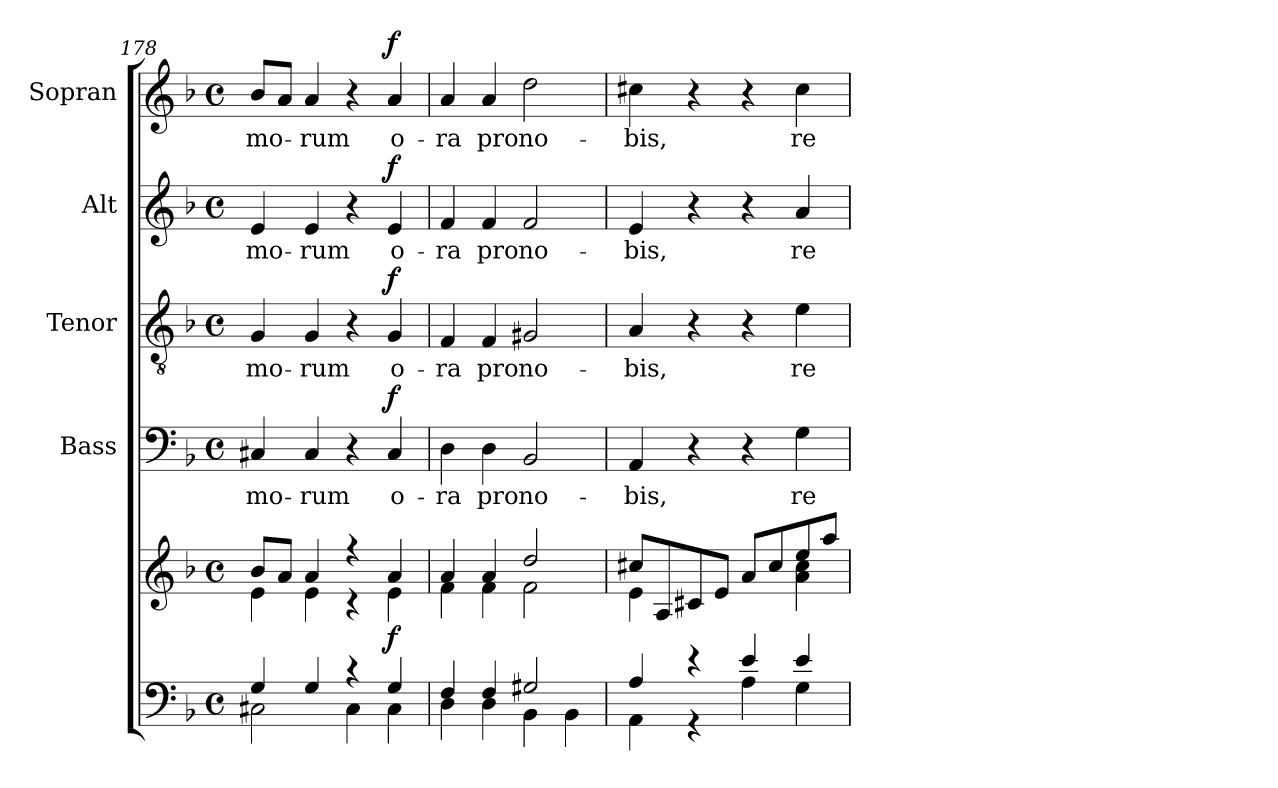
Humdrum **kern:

**kern	**kern	**dynam	**kern	**text	**dynam	**kern	**text	**dynam	**kern	**text	**dynam	**kern	**text	**dynam
*part5	*part5	*part5	*part4	*part4	*part4	*part3	*part3	*part3	*part2	*part2	*part2	*part1	*part1	*part1
*staff6	*staff5	*staff5/6	*staff4	*staff4	*staff4	*staff3	*staff3	*staff3	*staff2	*staff2	*staff2	*staff1	*staff1	*staff1
*	*	*	*I"Bass	*	*	*I"Tenor	*	*	*I"Alt	*	*	*I"Sopran	*	*
*	*	*	*I'B.	*	*	*I'T.	*	*	*I'A.	*	*	*I'S.	*	*
*clefF4	*clefG2	*	*clefF4	*	*	*clefGv2	*	*	*clefG2	*	*	*clefG2	*	*
*k[b-]	*k[b-]	*	*k[b-]	*	*	*k[b-]	*	*	*k[b-]	*	*	*k[b-]	*	*
*F:	*F:	*	*F:	*	*	*F:	*	*	*F:	*	*	*F:	*	*
*M4/4	*M4/4	*	*M4/4	*	*	*M4/4	*	*	*M4/4	*	*	*M4/4	*	*
*met(c)	*met(c)	*	*met(c)	*	*	*met(c)	*	*	*met(c)	*	*	*met(c)	*	*
=178	=178	=178	=178	=178	=178	=178	=178	=178	=178	=178	=178	=178	=178	=178
*^	*^	*	*	*	*	*	*	*	*	*	*	*	*	*
!	!	!	!	!	!	!LO:LY:b	!	!	!LO:LY:b	!	!	!LO:LY:b	!	!	!LO:LY:b	!
4G/	2C#X\	8b-/L	4e\	.	4C#X/	-mo-	.	4G/	-mo-	.	4e/	-mo-	.	8b-/L	-mo-	.
.	.	8a/J	.	.	.	.	.	.	.	.	.	.	.	8a/J	.	.
!	!	!	!	!	!	!LO:LY:b	!	!	!LO:LY:b	!	!	!LO:LY:b	!	!	!LO:LY:b	!
4G/	.	4a/	4e\	.	4C#/	-rum	.	4G/	-rum	.	4e/	-rum	.	4a/	-rum	.
4rc	4C#\	4r	4r	.	4r	.	.	4r	.	.	4r	.	.	4r	.	.
!	!	!	!	!LO:DY:b	!	!LO:LY:b	!LO:DY:a	!	!LO:LY:b	!LO:DY:a	!	!LO:LY:b	!LO:DY:a	!	!LO:LY:b	!LO:DY:a
4G/	4C#\	4a/	4e\	f	4C#/	o-	f	4G/	o-	f	4e/	o-	f	4a/	o-	f
=179	=179	=179	=179	=179	=179	=179	=179	=179	=179	=179	=179	=179	=179	=179	=179	=179
!	!	!	!	!	!	!LO:LY:b	!	!	!LO:LY:b	!	!	!LO:LY:b	!	!	!LO:LY:b	!
4F/	4D\	4a/	4f\	.	4D\	-ra	.	4F/	-ra	.	4f/	-ra	.	4a/	-ra	.
!	!	!	!	!	!	!LO:LY:b	!	!	!LO:LY:b	!	!	!LO:LY:b	!	!	!LO:LY:b	!
4F/	4D\	4a/	4f\	.	4D\	pro	.	4F/	pro	.	4f/	pro	.	4a/	pro	.
!	!	!	!	!	!	!LO:LY:b	!	!	!LO:LY:b	!	!	!LO:LY:b	!	!	!LO:LY:b	!
2G#X/	4BB-\	2dd/	2f\	.	2BB-/	no-	.	2G#X/	no-	.	2f/	no-	.	2dd\	no-	.
.	4BB-\	.	.	.	.	.	.	.	.	.	.	.	.	.	.	.
=180	=180	=180	=180	=180	=180	=180	=180	=180	=180	=180	=180	=180	=180	=180	=180	=180
!	!	!	!	!	!	!LO:LY:b	!	!	!LO:LY:b	!	!	!LO:LY:b	!	!	!LO:LY:b	!
4A/	4AA\	8cc#X/L	4e\	.	4AA/	-bis,	.	4A/	-bis,	.	4e/	-bis,	.	4cc#X\	-bis,	.
.	.	8A/	.	.	.	.	.	.	.	.	.	.	.	.	.	.
4r	4r	8c#X/	2ryy	.	4r	.	.	4r	.	.	4r	.	.	4r	.	.
.	.	8e/J	.	.	.	.	.	.	.	.	.	.	.	.	.	.
4e/	4A\	8a/L	.	.	4r	.	.	4r	.	.	4r	.	.	4r	.	.
.	.	8cc#/	.	.	.	.	.	.	.	.	.	.	.	.	.	.
!	!	!	!	!	!	!LO:LY:b	!	!	!LO:LY:b	!	!	!LO:LY:b	!	!	!LO:LY:b	!
4e/	4G\	8ee/	4a\ 4cc#\	.	4G\	re-	.	4e\	re-	.	4a/	re-	.	4cc#\	re-	.
.	.	8aa/J	.	.	.	.	.	.	.	.	.	.	.	.	.	.
*v	*v	*	*	*	*	*	*	*	*	*	*	*	*	*	*	*
*	*v	*v	*	*	*	*	*	*	*	*	*	*	*	*	*
=	=	=	=	=	=	=	=	=	=	=	=	=	=	=
*-	*-	*-	*-	*-	*-	*-	*-	*-	*-	*-	*-	*-	*-	*-
